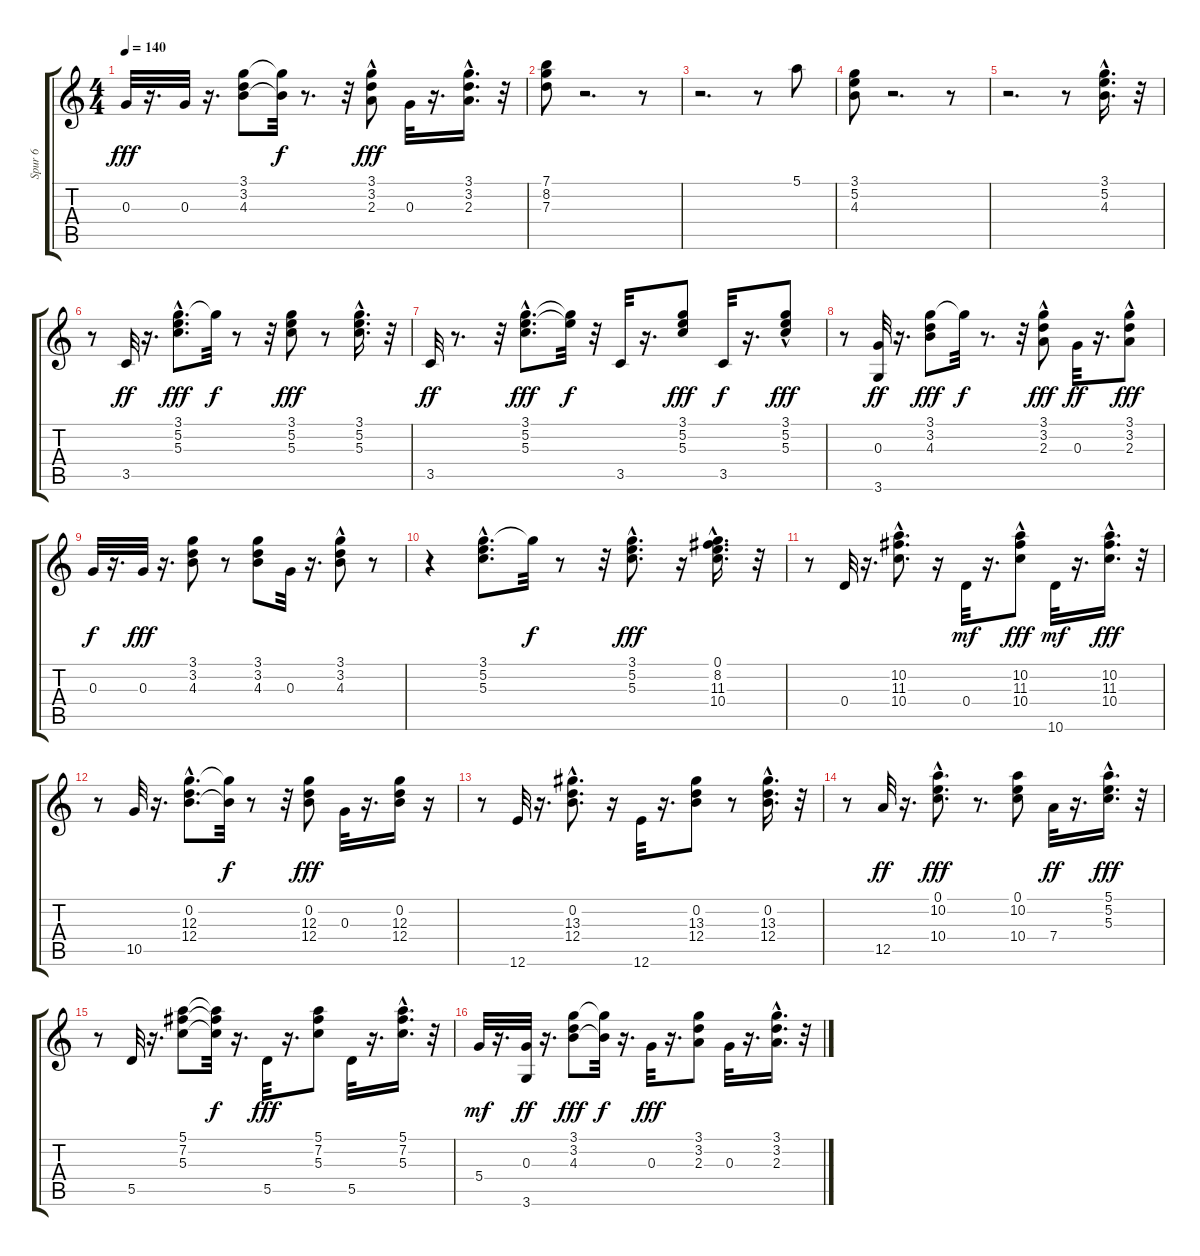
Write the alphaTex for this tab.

\track ("Spur 6" "Spur 6") {instrument electricguitarjazz}
\staff {score tabs}
\tuning (E4 B3 G3 D3 A2 E2) {hide}
\ts (4 4)
\tempo 140
\clef g2
\ks c
0.3.32{dy fff} r.16{d} 0.3.32 r.16{d} (3.1 3.2 4.3).8 (3.1{t} 4.3{t}).32{dy f} r.8{d} r.32 (3.1 3.2{hac} 2.3{hac}).8{dy fff} 0.3.32 r.16{d} (3.1{hac} 3.2{hac} 2.3).16{d} r.32 |
(7.1 8.2 7.3).8 r.2{d} r.8 |
r.2{d} r.8 5.1.8 |
(3.1 5.2 4.3).8 r.2{d} r.8 |
r.2{d} r.8 (3.1{hac} 5.2{hac} 4.3).16{d} r.32 |
r.8 3.5.32{dy ff} r.16{d} (3.1{hac} 5.2{hac} 5.3{hac}).8{d dy fff} 3.1{t}.32{dy f} r.8 r.32 (3.1 5.2 5.3).8{dy fff} r.8 (3.1{hac} 5.2{hac} 5.3{hac}).16{d} r.32 |
3.5.32{dy ff} r.8{d} r.32 (3.1{hac} 5.2{hac} 5.3{hac}).8{d dy fff} (3.1{t} 5.2{t}).32{dy f} r.32 3.5.32 r.16{d} (3.1 5.2 5.3).8{dy fff} 3.5.32{dy f} r.16{d} (3.1{hac} 5.2 5.3{hac}).8{dy fff} |
r.8 (0.3 3.6).32{dy ff} r.16{d} (3.1 3.2 4.3).8{dy fff} 3.1{t}.32{dy f} r.8{d} r.32 (3.1{hac} 3.2{hac} 2.3).8{dy fff} 0.3.32{dy ff} r.16{d} (3.1 3.2{hac} 2.3{hac}).8{dy fff} |
0.3.32{dy f} r.16{d} 0.3.32{dy fff} r.16{d} (3.1 3.2 4.3).8 r.8 (3.1 3.2 4.3).8 0.3.32 r.16{d} (3.1 3.2 4.3{hac}).8 r.8 |
r.4 (3.1{hac} 5.2{hac} 5.3{hac}).8{d} 3.1{t}.32{dy f} r.8 r.32 (3.1{hac} 5.2{hac} 5.3{hac}).8{d dy fff} r.16 (0.1 8.2{hac} 11.3 10.4).16{d} r.32 |
r.8 0.4.32 r.16{d} (10.2{hac} 11.3{hac} 10.4{hac}).8{d} r.16 0.4.32{dy mf} r.16{d} (10.2 11.3{hac} 10.4).8{dy fff} 10.6.32{dy mf} r.16{d} (10.2{hac} 11.3{hac} 10.4).16{d dy fff} r.32 |
r.8 10.5.32 r.16{d} (0.2{hac} 12.3{hac} 12.4{hac}).8{d} (0.2{t} 12.3{t}).32{dy f} r.8 r.32 (0.2 12.3 12.4).8{dy fff} 0.3.32 r.16{d} (0.2 12.3 12.4).16 r.16 |
r.8 12.6.32 r.16{d} (0.2 13.3{hac} 12.4).8{d} r.16 12.6.32 r.16{d} (0.2 13.3 12.4).8 r.8 (0.2{hac} 13.3{hac} 12.4).16{d} r.32 |
r.8 12.5.32{dy ff} r.16{d} (0.1 10.2{hac} 10.4).8{d dy fff} r.8{d} (0.1 10.2 10.4).8 7.4.32{dy ff} r.16{d} (5.1{hac} 5.2{hac} 5.3{hac}).16{d dy fff} r.32 |
r.8 5.5.32 r.16{d} (5.1 7.2 5.3).8 (5.1{t} 7.2{t} 5.3{t}).32{dy f} r.16{d} 5.5.32{dy fff} r.16{d} (5.1 7.2 5.3).8 5.5.32 r.16{d} (5.1{hac} 7.2{hac} 5.3{hac}).16{d} r.32 |
5.4.32{dy mf} r.16{d} (0.3 3.6).32{dy ff} r.16{d} (3.1 3.2 4.3).8{dy fff} (3.1{t} 4.3{t}).32{dy f} r.16{d} 0.3.32{dy fff} r.16{d} (3.1 3.2 2.3).8 0.3.32 r.16{d} (3.1{hac} 3.2{hac} 2.3{hac}).16{d} r.32
